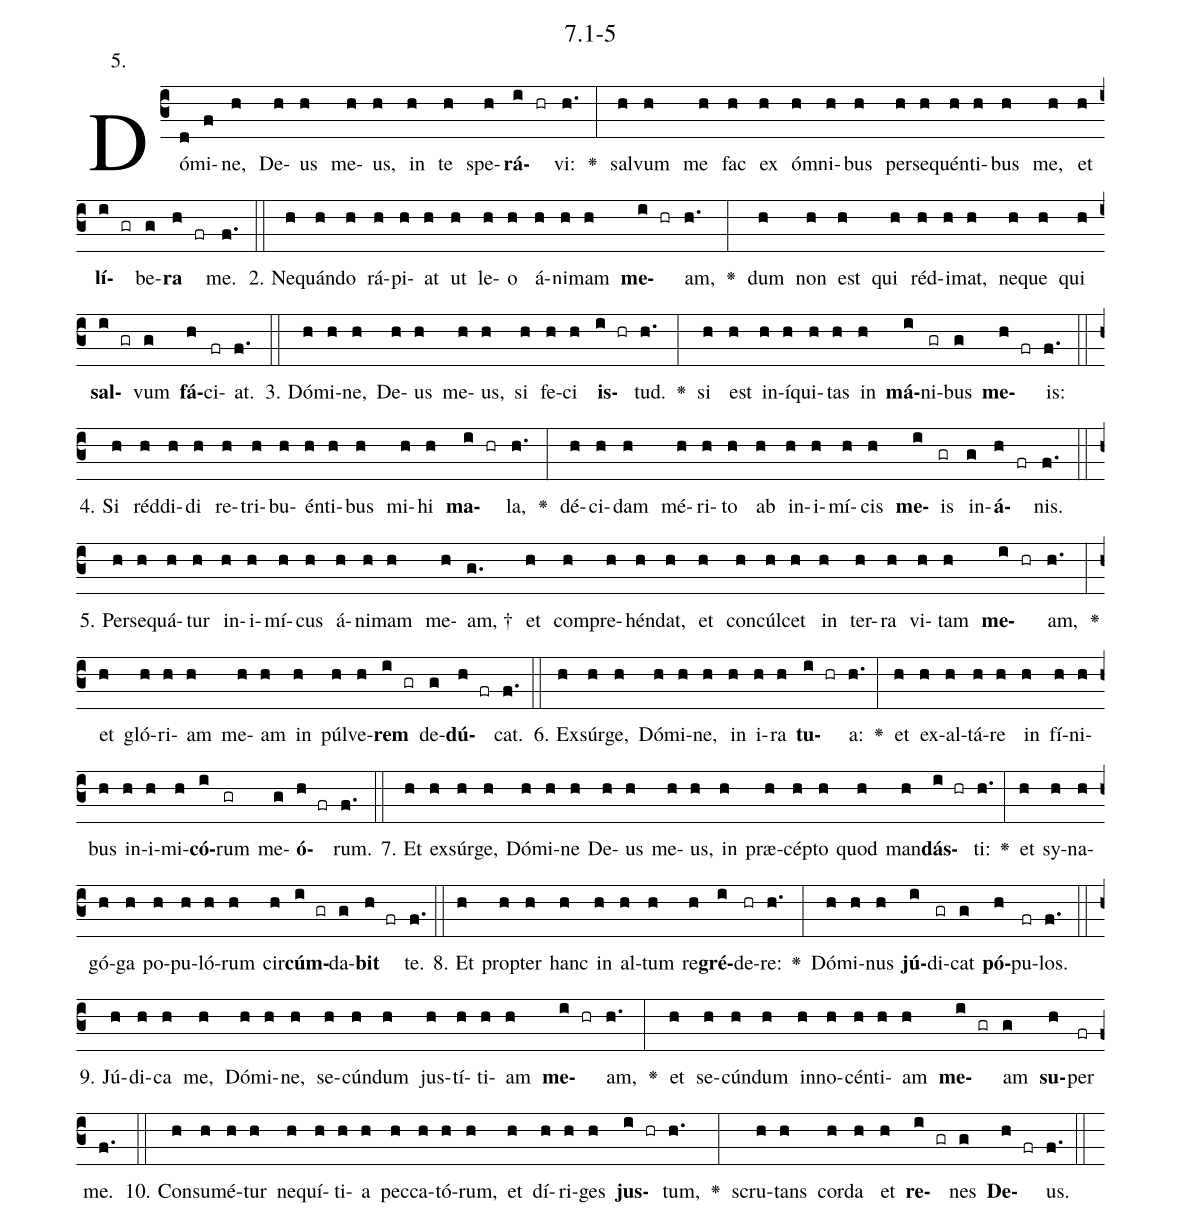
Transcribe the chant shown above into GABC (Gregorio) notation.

name: 7.1-5;
annotation: 5.;
%%
(c3)Dó(d)mi(f)ne,(h) De(h)us(h) me(h)us,(h) in(h) te(h) spe(h)<b>rá</b>(i hr)vi:(h.) <v>\greheightstar</v>(:) sal(h)vum(h) me(h) fac(h) ex(h) óm(h)ni(h)bus(h) per(h)se(h)quén(h)ti(h)bus(h) me,(h) et(h) <b>lí</b>(i gr)be(g)<b>ra</b>(h fr) me.(f.) (::)
2. Ne(h)quán(h)do(h) rá(h)pi(h)at(h) ut(h) le(h)o(h) á(h)ni(h)mam(h) <b>me</b>(i hr)am,(h.) <v>\greheightstar</v>(:) dum(h) non(h) est(h) qui(h) réd(h)i(h)mat,(h) ne(h)que(h) qui(h) <b>sal</b>(i gr)vum(g) <b>fá</b>(h)ci(fr)at.(f.) (::)
3. Dó(h)mi(h)ne,(h) De(h)us(h) me(h)us,(h) si(h) fe(h)ci(h) <b>is</b>(i hr)tud.(h.) <v>\greheightstar</v>(:) si(h) est(h) in(h)í(h)qui(h)tas(h) in(h) <b>má</b>(i)ni(gr)bus(g) <b>me</b>(h fr)is:(f.) (::)
4. Si(h) réd(h)di(h)di(h) re(h)tri(h)bu(h)én(h)ti(h)bus(h) mi(h)hi(h) <b>ma</b>(i hr)la,(h.) <v>\greheightstar</v>(:) dé(h)ci(h)dam(h) mé(h)ri(h)to(h) ab(h) in(h)i(h)mí(h)cis(h) <b>me</b>(i)is(gr) in(g)<b>á</b>(h fr)nis.(f.) (::)
5. Per(h)se(h)quá(h)tur(h) in(h)i(h)mí(h)cus(h) á(h)ni(h)mam(h) me(h)am, †(g.) et(h) com(h)pre(h)hén(h)dat,(h) et(h) con(h)cúl(h)cet(h) in(h) ter(h)ra(h) vi(h)tam(h) <b>me</b>(i hr)am,(h.) <v>\greheightstar</v>(:) et(h) gló(h)ri(h)am(h) me(h)am(h) in(h) púl(h)ve(h)<b>rem</b>(i gr) de(g)<b>dú</b>(h fr)cat.(f.) (::)
6. Ex(h)súr(h)ge,(h) Dó(h)mi(h)ne,(h) in(h) i(h)ra(h) <b>tu</b>(i hr)a:(h.) <v>\greheightstar</v>(:) et(h) ex(h)al(h)tá(h)re(h) in(h) fí(h)ni(h)bus(h) in(h)i(h)mi(h)<b>có</b>(i)rum(gr) me(g)<b>ó</b>(h fr)rum.(f.) (::)
7. Et(h) ex(h)súr(h)ge,(h) Dó(h)mi(h)ne(h) De(h)us(h) me(h)us,(h) in(h) præ(h)cép(h)to(h) quod(h) man(h)<b>dás</b>(i hr)ti:(h.) <v>\greheightstar</v>(:) et(h) sy(h)na(h)gó(h)ga(h) po(h)pu(h)ló(h)rum(h) cir(h)<b>cúm</b>(i gr)da(g)<b>bit</b>(h fr) te.(f.) (::)
8. Et(h) prop(h)ter(h) hanc(h) in(h) al(h)tum(h) re(h)<b>gré</b>(i)de(hr)re:(h.) <v>\greheightstar</v>(:) Dó(h)mi(h)nus(h) <b>jú</b>(i)di(gr)cat(g) <b>pó</b>(h)pu(fr)los.(f.) (::)
9. Jú(h)di(h)ca(h) me,(h) Dó(h)mi(h)ne,(h) se(h)cún(h)dum(h) jus(h)tí(h)ti(h)am(h) <b>me</b>(i hr)am,(h.) <v>\greheightstar</v>(:) et(h) se(h)cún(h)dum(h) in(h)no(h)cén(h)ti(h)am(h) <b>me</b>(i gr)am(g) <b>su</b>(h)per(fr) me.(f.) (::)
10. Con(h)su(h)mé(h)tur(h) ne(h)quí(h)ti(h)a(h) pec(h)ca(h)tó(h)rum,(h) et(h) dí(h)ri(h)ges(h) <b>jus</b>(i hr)tum,(h.) <v>\greheightstar</v>(:) scru(h)tans(h) cor(h)da(h) et(h) <b>re</b>(i gr)nes(g) <b>De</b>(h fr)us.(f.) (::)
